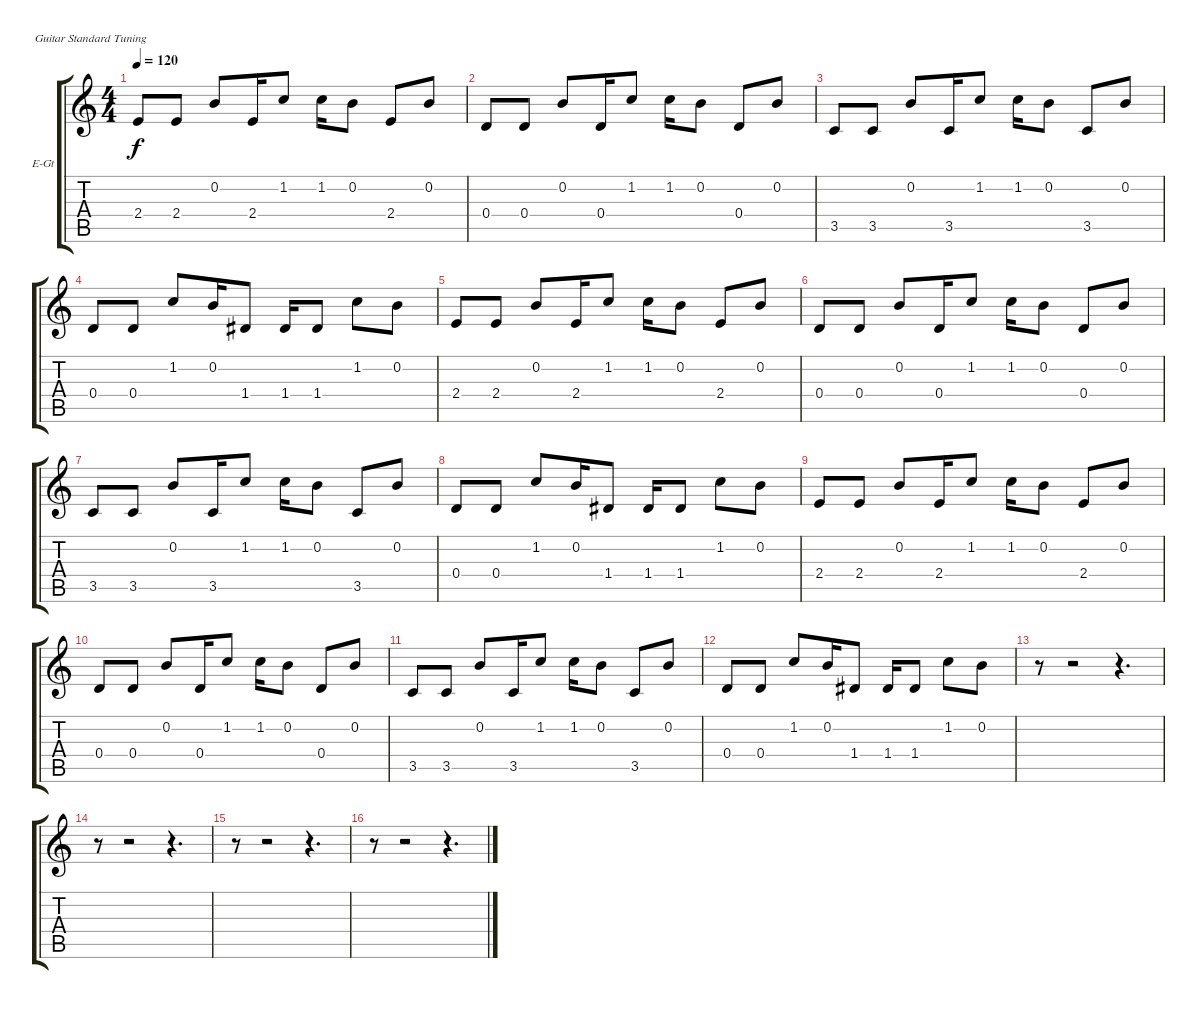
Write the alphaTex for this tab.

\defaultSystemsLayout 4
\bracketExtendMode groupsimilarinstruments
\firstSystemTrackNameOrientation horizontal
\otherSystemsTrackNameOrientation horizontal
\track ("Electric Guitar" "E-Gt") {instrument distortionguitar}
\staff {score tabs}
\tuning (E4 B3 G3 D3 A2 E2)
\ts (4 4)
\tempo 120
\clef g2
\scale
0.333333
\ks c
2.4.8{dy f} 2.4.8 0.2.8 2.4.16 1.2.8 1.2.16 0.2.8 2.4.8 0.2.8 |
\scale
0.333333 0.4.8 0.4.8 0.2.8 0.4.16 1.2.8 1.2.16 0.2.8 0.4.8 0.2.8 |
\scale
0.333333 3.5.8 3.5.8 0.2.8 3.5.16 1.2.8 1.2.16 0.2.8 3.5.8 0.2.8 |
\scale
0.333333 0.4.8 0.4.8 1.2.8 0.2.16 1.4.8 1.4.16 1.4.8 1.2.8 0.2.8 |
\scale
0.333333 2.4.8 2.4.8 0.2.8 2.4.16 1.2.8 1.2.16 0.2.8 2.4.8 0.2.8 |
\scale
0.333333 0.4.8 0.4.8 0.2.8 0.4.16 1.2.8 1.2.16 0.2.8 0.4.8 0.2.8 |
\scale
0.333333 3.5.8 3.5.8 0.2.8 3.5.16 1.2.8 1.2.16 0.2.8 3.5.8 0.2.8 |
\scale
0.333333 0.4.8 0.4.8 1.2.8 0.2.16 1.4.8 1.4.16 1.4.8 1.2.8 0.2.8 |
\scale
0.333333 2.4.8 2.4.8 0.2.8 2.4.16 1.2.8 1.2.16 0.2.8 2.4.8 0.2.8 |
\scale
0.333333 0.4.8 0.4.8 0.2.8 0.4.16 1.2.8 1.2.16 0.2.8 0.4.8 0.2.8 |
\scale
0.333333 3.5.8 3.5.8 0.2.8 3.5.16 1.2.8 1.2.16 0.2.8 3.5.8 0.2.8 |
\scale
0.333333 0.4.8 0.4.8 1.2.8 0.2.16 1.4.8 1.4.16 1.4.8 1.2.8 0.2.8 |
\scale
0.333333 r.8 r.2 r.4{d} |
\scale
0.333333 r.8 r.2 r.4{d} |
\scale
0.333333 r.8 r.2 r.4{d} |
\scale
0.333333 r.8 r.2 r.4{d}
